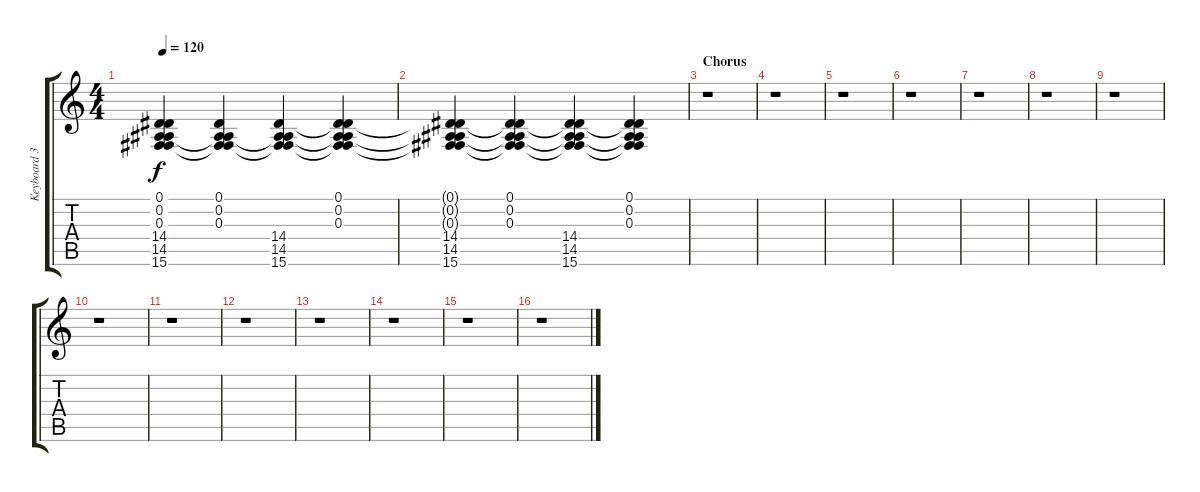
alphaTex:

\track ("Keyboard 3" "Keyboard 3") {instrument seashore}
\staff {score tabs}
\tuning (Eb4 Bb3 Gb3 Db3 Ab2 Eb2) {hide}
\ts (4 4)
\tempo 120
\clef g2
\ks c
(0.1{t} 0.2{t} 0.3{t} 14.4 14.5 15.6).4{dy f volume 16 instrument seashore} (0.1 0.2 0.3 14.5{t} 15.6{t}).4{instrument seashore} (0.2{t} 0.3{t} 14.4 14.5 15.6).4{instrument seashore} (0.1 0.2 0.3 14.4{t} 14.5{t} 15.6{t}).4{instrument seashore} |
(0.1{t} 0.2{t} 0.3{t} 14.4 14.5 15.6).4{instrument seashore} (0.1 0.2 0.3 14.4{t} 14.5{t} 15.6{t}).4{instrument seashore} (0.1{t} 0.2{t} 0.3{t} 14.4 14.5 15.6).4{instrument seashore} (0.1 0.2 0.3 14.4{t} 14.5{t} 15.6{t}).4{instrument seashore} |
\section ("" "Chorus")
r.1 |
r.1 |
r.1 |
r.1 |
r.1 |
r.1 |
r.1 |
r.1 |
r.1 |
r.1 |
r.1 |
r.1 |
r.1 |
r.1
